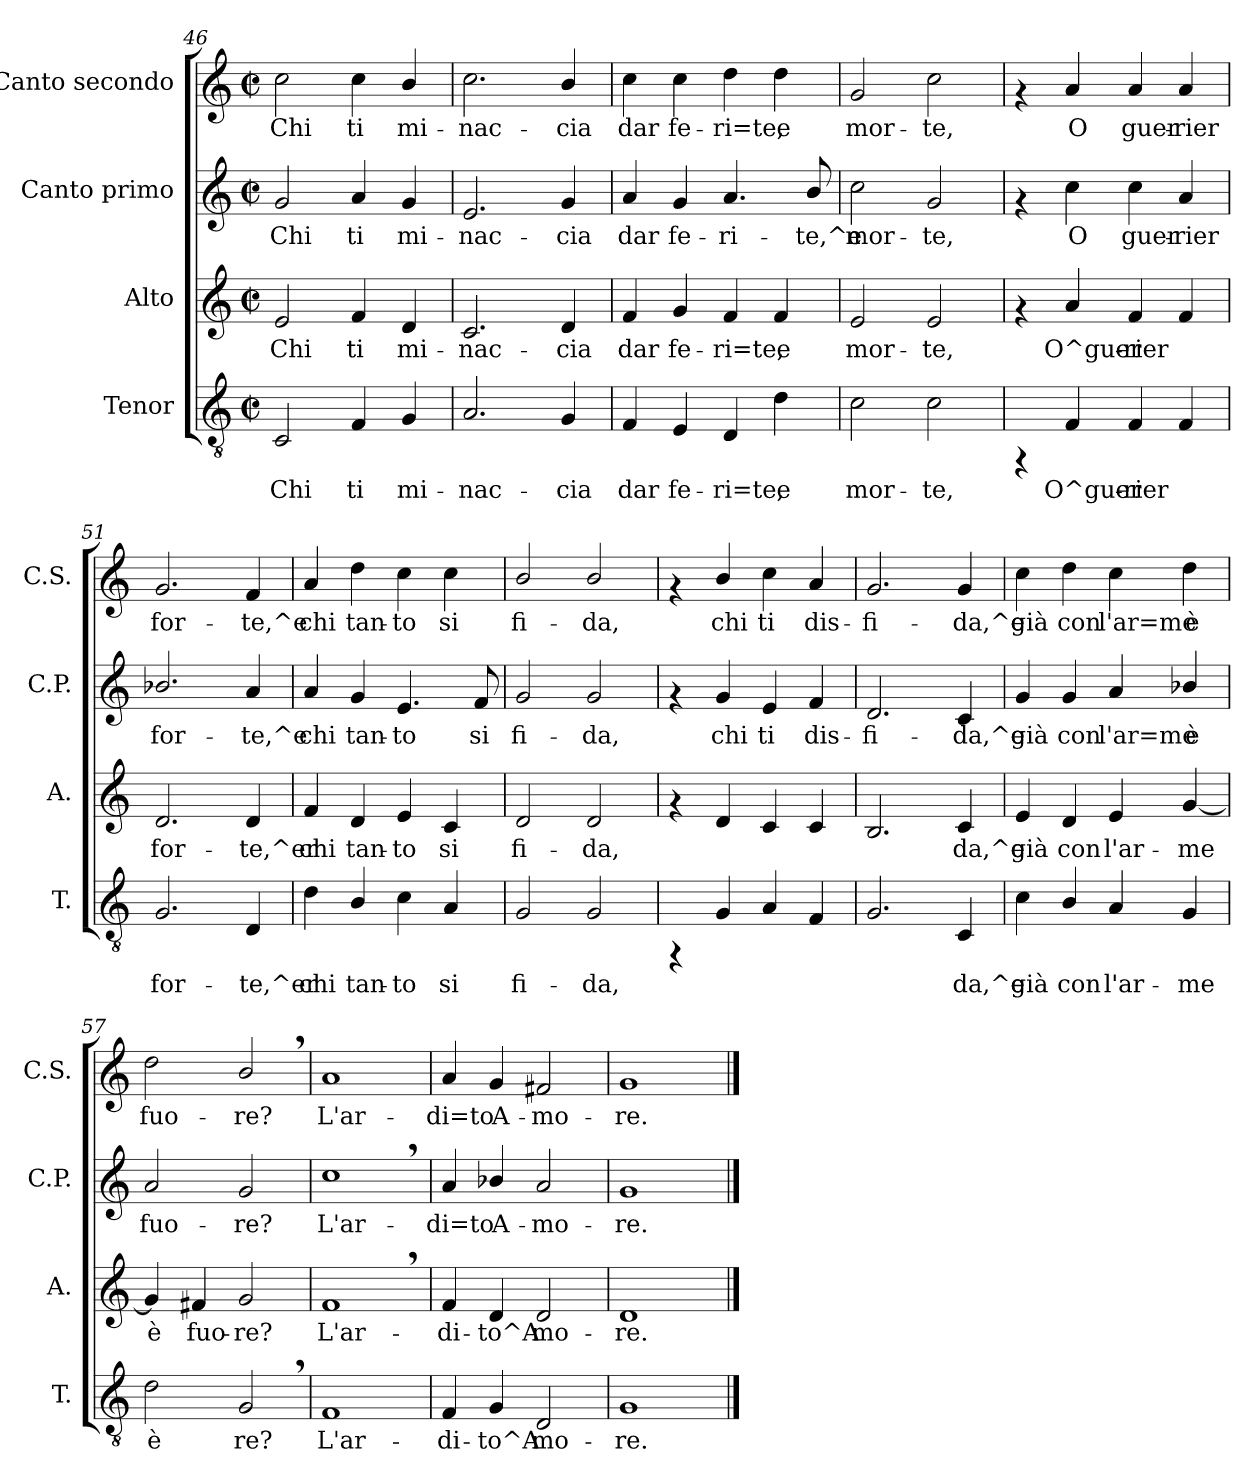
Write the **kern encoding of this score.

**kern	**text	**kern	**text	**kern	**text	**kern	**text
*part4	*part4	*part3	*part3	*part2	*part2	*part1	*part1
*staff4	*staff4	*staff3	*staff3	*staff2	*staff2	*staff1	*staff1
*I"Tenor	*	*I"Alto	*	*I"Canto primo	*	*I"Canto secondo	*
*I'T.	*	*I'A.	*	*I'C.P.	*	*I'C.S.	*
*clefGv2	*	*clefG2	*	*clefG2	*	*clefG2	*
*k[]	*	*k[]	*	*k[]	*	*k[]	*
*C:	*	*C:	*	*C:	*	*C:	*
*M2/2	*	*M2/2	*	*M2/2	*	*M2/2	*
*met(c|)	*	*met(c|)	*	*met(c|)	*	*met(c|)	*
=46	=46	=46	=46	=46	=46	=46	=46
!	!LO:LY:a:cj	!	!LO:LY:b:cj	!	!LO:LY:b:cj	!	!LO:LY:b:cj
2C/	Chi	2e/	Chi	2g/	Chi	2cc\	Chi
!	!LO:LY:a:cj	!	!LO:LY:b:cj	!	!LO:LY:b:cj	!	!LO:LY:b:cj
4F/	ti	4f/	ti	4a/	ti	4cc\	ti
!	!LO:LY:a:cj	!	!LO:LY:b:cj	!	!LO:LY:b:cj	!	!LO:LY:b:cj
4G/	mi-	4d/	mi-	4g/	mi-	4b/	mi-
=47	=47	=47	=47	=47	=47	=47	=47
!	!LO:LY:a:cj	!	!LO:LY:b:cj	!	!LO:LY:b:cj	!	!LO:LY:b:cj
2.A/	-nac-	2.c/	-nac-	2.e/	-nac-	2.cc\	-nac-
!	!LO:LY:a:cj	!	!LO:LY:b:cj	!	!LO:LY:b:cj	!	!LO:LY:b:cj
4G/	-cia	4d/	-cia	4g/	-cia	4b/	-cia
=48	=48	=48	=48	=48	=48	=48	=48
!	!LO:LY:a:cj	!	!LO:LY:b:cj	!	!LO:LY:b:cj	!	!LO:LY:b:cj
4F/	dar	4f/	dar	4a/	dar	4cc\	dar
!	!LO:LY:a:cj	!	!LO:LY:b:cj	!	!LO:LY:b:cj	!	!LO:LY:b:cj
4E/	fe-	4g/	fe-	4g/	fe-	4cc\	fe-
!	!LO:LY:a:cj	!	!LO:LY:b:cj	!	!LO:LY:b:cj	!	!LO:LY:b:cj
4D/	-ri=te,	4f/	-ri=te,	4.a/	-ri-	4dd\	-ri=te,
!	!LO:LY:a:cj	!	!LO:LY:b:cj	!	!	!	!LO:LY:b:cj
4d\	e	4f/	e	.	.	4dd\	e
!	!	!	!	!	!LO:LY:b:cj	!	!
.	.	.	.	8b/	-te,^e	.	.
=49	=49	=49	=49	=49	=49	=49	=49
!	!LO:LY:a:cj	!	!LO:LY:b:cj	!	!LO:LY:b:cj	!	!LO:LY:b:cj
2c\	mor-	2e/	mor-	2cc\	mor-	2g/	mor-
!	!LO:LY:a:cj	!	!LO:LY:b:cj	!	!LO:LY:b:cj	!	!LO:LY:b:cj
2c\	-te,	2e/	-te,	2g/	-te,	2cc\	-te,
=50	=50	=50	=50	=50	=50	=50	=50
4rFF	.	4rf	.	4rf	.	4rf	.
!	!LO:LY:a:cj	!	!LO:LY:b:cj	!	!LO:LY:b:cj	!	!LO:LY:b:cj
4F/	O^guer-	4a/	O^guer-	4cc\	O	4a/	O
!	!LO:LY:a:cj	!	!LO:LY:b:cj	!	!LO:LY:b:cj	!	!LO:LY:b:cj
4F/	-rier	4f/	-rier	4cc\	guer-	4a/	guer-
!	!LO:LY:a:cj	!	!LO:LY:b:cj	!	!LO:LY:b:cj	!	!LO:LY:b:cj
4F/	.	4f/	.	4a/	-rier	4a/	-rier
=51	=51	=51	=51	=51	=51	=51	=51
!	!LO:LY:a:cj	!	!LO:LY:b:cj	!	!LO:LY:b:cj	!	!LO:LY:b:cj
2.G/	for-	2.d/	for-	2.b-X/	for-	2.g/	for-
!	!LO:LY:a:cj	!	!LO:LY:b:cj	!	!LO:LY:b:cj	!	!LO:LY:b:cj
4D/	-te,^er	4d/	-te,^er	4a/	-te,^e	4f/	-te,^e
=52	=52	=52	=52	=52	=52	=52	=52
!	!LO:LY:a:cj	!	!LO:LY:b:cj	!	!LO:LY:b:cj	!	!LO:LY:b:cj
4d\	chi	4f/	chi	4a/	chi	4a/	chi
!	!LO:LY:a:cj	!	!LO:LY:b:cj	!	!LO:LY:b:cj	!	!LO:LY:b:cj
4B/	tan-	4d/	tan-	4g/	tan-	4dd\	tan-
!	!LO:LY:a:cj	!	!LO:LY:b:cj	!	!LO:LY:b:cj	!	!LO:LY:b:cj
4c\	-to	4e/	-to	4.e/	-to	4cc\	-to
!	!LO:LY:a:cj	!	!LO:LY:b:cj	!	!	!	!LO:LY:b:cj
4A/	si	4c/	si	.	.	4cc\	si
!	!	!	!	!	!LO:LY:b:cj	!	!
.	.	.	.	8f/	si	.	.
!!LO:LB:g=z
=53	=53	=53	=53	=53	=53	=53	=53
!	!LO:LY:a:cj	!	!LO:LY:b:cj	!	!LO:LY:b:cj	!	!LO:LY:b:cj
2G/	fi-	2d/	fi-	2g/	fi-	2b/	fi-
!	!LO:LY:a:cj	!	!LO:LY:b:cj	!	!LO:LY:b:cj	!	!LO:LY:b:cj
2G/	-da,	2d/	-da,	2g/	-da,	2b/	-da,
=54	=54	=54	=54	=54	=54	=54	=54
4rFF	.	4rf	.	4rf	.	4rf	.
!	!LO:LY:a:cj	!	!LO:LY:b:cj	!	!LO:LY:b:cj	!	!LO:LY:b:cj
4G/	.	4d/	.	4g/	chi	4b/	chi
!	!LO:LY:a:cj	!	!LO:LY:b:cj	!	!LO:LY:b:cj	!	!LO:LY:b:cj
4A/	.	4c/	.	4e/	ti	4cc\	ti
!	!LO:LY:a:cj	!	!LO:LY:b:cj	!	!LO:LY:b:cj	!	!LO:LY:b:cj
4F/	.	4c/	.	4f/	dis-	4a/	dis-
=55	=55	=55	=55	=55	=55	=55	=55
!	!LO:LY:a:cj	!	!LO:LY:b:cj	!	!LO:LY:b:cj	!	!LO:LY:b:cj
2.G/	-	2.B/	-	2.d/	-fi-	2.g/	-fi-
!	!LO:LY:a:cj	!	!LO:LY:b:cj	!	!LO:LY:b:cj	!	!LO:LY:b:cj
4C/	-da,^e	4c/	-da,^e	4c/	-da,^e	4g/	-da,^e
=56	=56	=56	=56	=56	=56	=56	=56
!	!LO:LY:a:cj	!	!LO:LY:b:cj	!	!LO:LY:b:cj	!	!LO:LY:b:cj
4c\	già	4e/	già	4g/	già	4cc\	già
!	!LO:LY:a:cj	!	!LO:LY:b:cj	!	!LO:LY:b:cj	!	!LO:LY:b:cj
4B/	con	4d/	con	4g/	con	4dd\	con
!	!LO:LY:a:cj	!	!LO:LY:b:cj	!	!LO:LY:b:cj	!	!LO:LY:b:cj
4A/	l'ar-	4e/	l'ar-	4a/	l'ar=me	4cc\	l'ar=me
!	!LO:LY:a:cj	!	!LO:LY:b:cj	!	!LO:LY:b:cj	!	!LO:LY:b:cj
4G/	-me	[<4g/	-me	4b-X/	è	4dd\	è
=57	=57	=57	=57	=57	=57	=57	=57
!	!LO:LY:a:cj	!	!LO:LY:b:cj	!	!LO:LY:b:cj	!	!LO:LY:b:cj
2d\	è	4g/]	è	2a/	fuo-	2dd\	fuo-
!	!	!	!LO:LY:b:cj	!	!	!	!
.	.	4f#X/	fuo-	.	.	.	.
!	!LO:LY:a:cj	!	!LO:LY:b:cj	!	!LO:LY:b:cj	!	!LO:LY:b:cj
2G,>/	re?	2g/	-re?	2g/	-re?	2b,>/	-re?
=58	=58	=58	=58	=58	=58	=58	=58
!	!LO:LY:a:cj	!	!LO:LY:b:cj	!	!LO:LY:b:cj	!	!LO:LY:b:cj
1F	L'ar-	1f,>	L'ar-	1cc,>	L'ar-	1a	L'ar-
=59	=59	=59	=59	=59	=59	=59	=59
!	!LO:LY:a:cj	!	!LO:LY:b:cj	!	!LO:LY:b:cj	!	!LO:LY:b:cj
4F/	-di-	4f/	-di-	4a/	-di=to	4a/	-di=to
!	!LO:LY:a:cj	!	!LO:LY:b:cj	!	!LO:LY:b:cj	!	!LO:LY:b:cj
4G/	-to^A	4d/	-to^A	4b-X/	A-	4g/	A-
!	!LO:LY:a:cj	!	!LO:LY:b:cj	!	!LO:LY:b:cj	!	!LO:LY:b:cj
2D/	mo-	2d/	mo-	2a/	-mo-	2f#X/	-mo-
=60	=60	=60	=60	=60	=60	=60	=60
!	!LO:LY:a:cj	!	!LO:LY:b:cj	!	!LO:LY:b:cj	!	!LO:LY:b:cj
1G	-re.	1d	-re.	1g	-re.	1g	-re.
==	==	==	==	==	==	==	==
*-	*-	*-	*-	*-	*-	*-	*-
